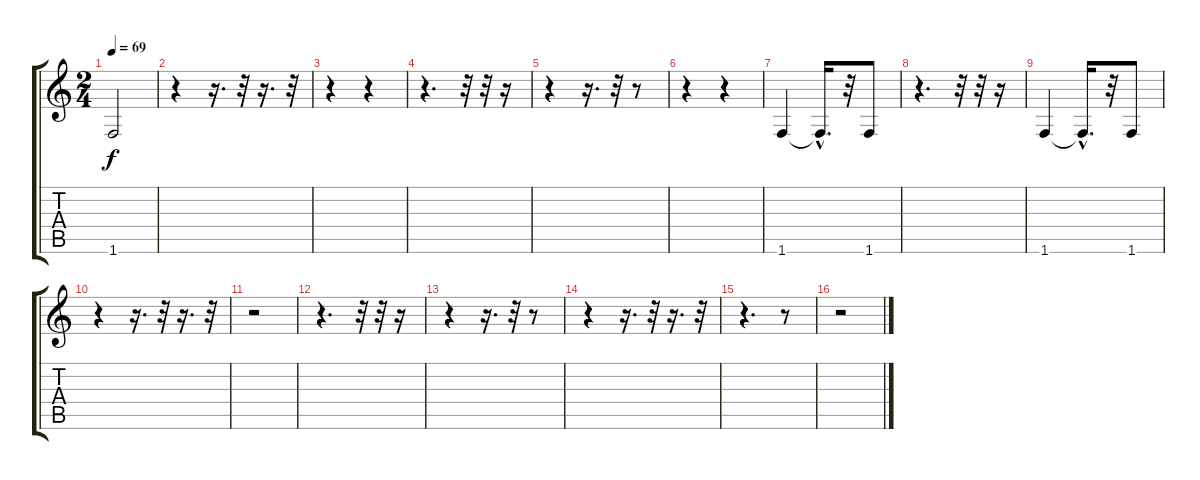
\track "" {instrument fretlessbass}
\staff {score tabs}
\tuning (E4 B3 G3 D3 A2 E2) {hide}
\ts (2 4)
\tempo 69
\clef g2
\ks c
1.6.2{dy f} |
r.4 r.16{d} r.32 r.16{d} r.32 |
r.4 r.4 |
r.4{d} r.32 r.32 r.16 |
r.4 r.16{d} r.32 r.8 |
r.4 r.4 |
1.6.4 1.6{hac t}.16{d} r.32 1.6.8 |
r.4{d} r.32 r.32 r.16 |
1.6.4 1.6{hac t}.16{d} r.32 1.6.8 |
r.4 r.16{d} r.32 r.16{d} r.32 |
r.2 |
r.4{d} r.32 r.32 r.16 |
r.4 r.16{d} r.32 r.8 |
r.4 r.16{d} r.32 r.16{d} r.32 |
r.4{d} r.8 |
r.2
